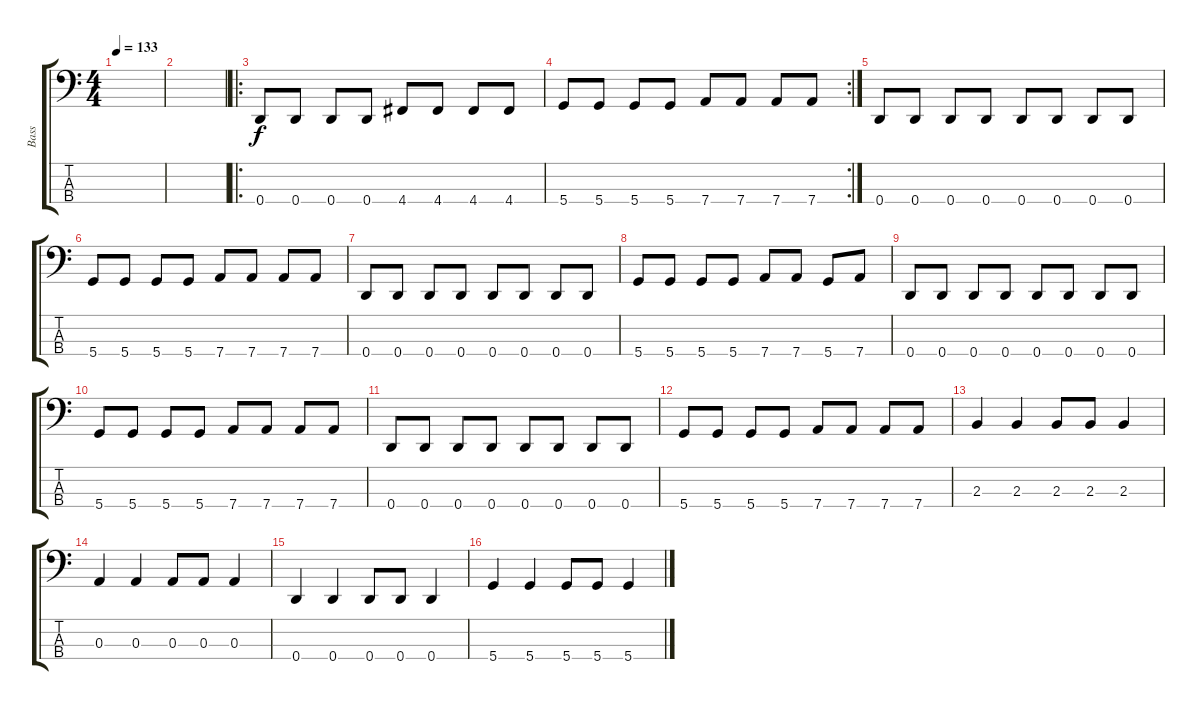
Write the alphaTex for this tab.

\track ("Bass" "Bass") {instrument electricbasspick}
\staff {score tabs}
\tuning (G2 D2 A1 D1) {hide}
\ts (4 4)
\tempo 133
\clef f4
\ks c
|
|
\ro
0.4.8 0.4.8 0.4.8 0.4.8 4.4.8 4.4.8 4.4.8 4.4.8 |
\rc 2
5.4.8 5.4.8 5.4.8 5.4.8 7.4.8 7.4.8 7.4.8 7.4.8 |
0.4.8 0.4.8 0.4.8 0.4.8 0.4.8 0.4.8 0.4.8 0.4.8 |
5.4.8 5.4.8 5.4.8 5.4.8 7.4.8 7.4.8 7.4.8 7.4.8 |
0.4.8 0.4.8 0.4.8 0.4.8 0.4.8 0.4.8 0.4.8 0.4.8 |
5.4.8 5.4.8 5.4.8 5.4.8 7.4.8 7.4.8 5.4.8 7.4.8 |
0.4.8 0.4.8 0.4.8 0.4.8 0.4.8 0.4.8 0.4.8 0.4.8 |
5.4.8 5.4.8 5.4.8 5.4.8 7.4.8 7.4.8 7.4.8 7.4.8 |
0.4.8 0.4.8 0.4.8 0.4.8 0.4.8 0.4.8 0.4.8 0.4.8 |
5.4.8 5.4.8 5.4.8 5.4.8 7.4.8 7.4.8 7.4.8 7.4.8 |
2.3.4 2.3.4 2.3.8 2.3.8 2.3.4 |
0.3.4 0.3.4 0.3.8 0.3.8 0.3.4 |
0.4.4 0.4.4 0.4.8 0.4.8 0.4.4 |
5.4.4 5.4.4 5.4.8 5.4.8 5.4.4
